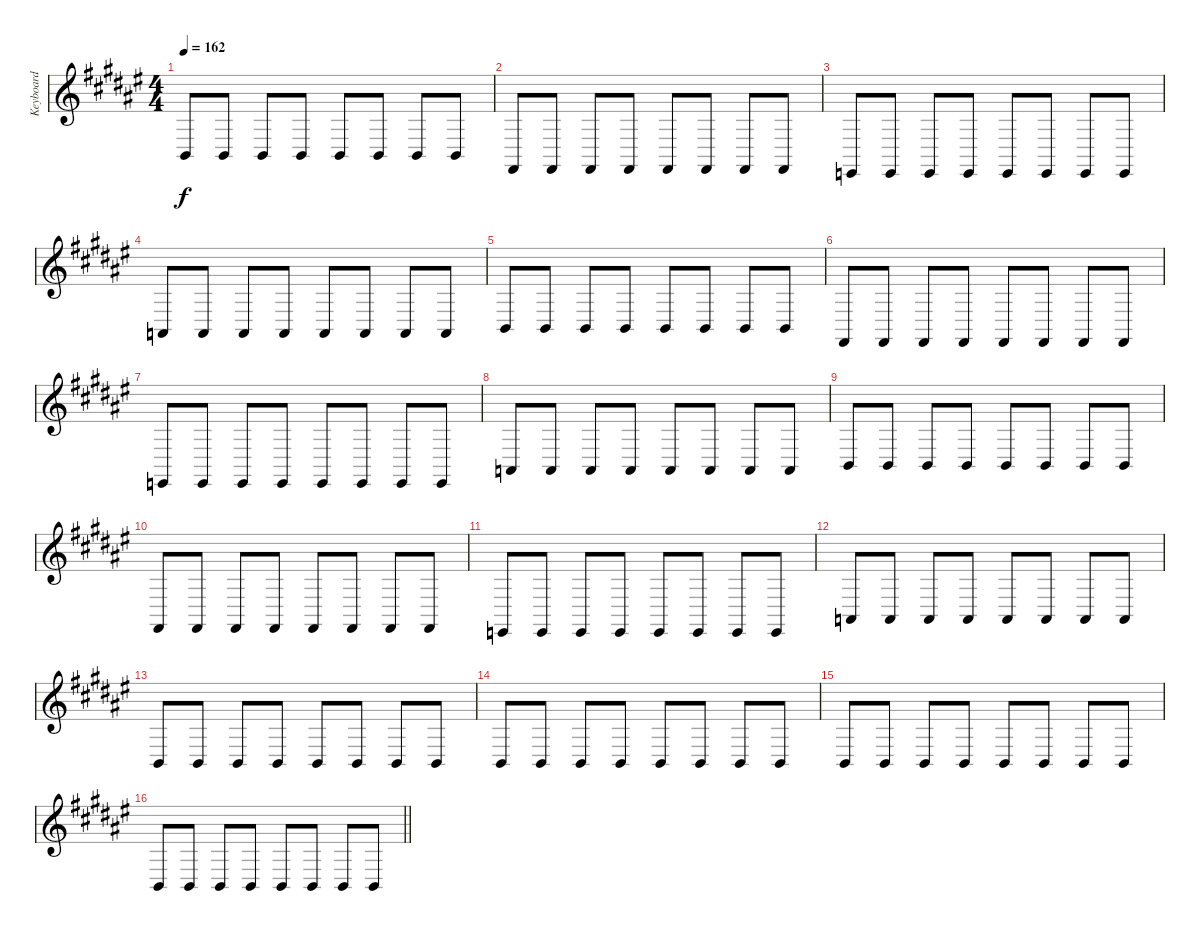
\track ("Keyboard" "Keyboard") {instrument lead2sawtooth}
\staff {score}
\tuning (E4 B3 G3 D3 A2 E2) {hide}
\ts (4 4)
\tempo 162
\clef g2
\ks f#
7.6.8{dy f} 7.6.8 7.6.8 7.6.8 7.6.8 7.6.8 7.6.8 7.6.8 |
2.6.8 2.6.8 2.6.8 2.6.8 2.6.8 2.6.8 2.6.8 2.6.8 |
0.6.8 0.6.8 0.6.8 0.6.8 0.6.8 0.6.8 0.6.8 0.6.8 |
5.6.8 5.6.8 5.6.8 5.6.8 5.6.8 5.6.8 5.6.8 5.6.8 |
7.6.8 7.6.8 7.6.8 7.6.8 7.6.8 7.6.8 7.6.8 7.6.8 |
2.6.8 2.6.8 2.6.8 2.6.8 2.6.8 2.6.8 2.6.8 2.6.8 |
0.6.8 0.6.8 0.6.8 0.6.8 0.6.8 0.6.8 0.6.8 0.6.8 |
5.6.8 5.6.8 5.6.8 5.6.8 5.6.8 5.6.8 5.6.8 5.6.8 |
7.6.8 7.6.8 7.6.8 7.6.8 7.6.8 7.6.8 7.6.8 7.6.8 |
2.6.8 2.6.8 2.6.8 2.6.8 2.6.8 2.6.8 2.6.8 2.6.8 |
0.6.8 0.6.8 0.6.8 0.6.8 0.6.8 0.6.8 0.6.8 0.6.8 |
5.6.8 5.6.8 5.6.8 5.6.8 5.6.8 5.6.8 5.6.8 5.6.8 |
7.6.8 7.6.8 7.6.8 7.6.8 7.6.8 7.6.8 7.6.8 7.6.8 |
7.6.8 7.6.8 7.6.8 7.6.8 7.6.8 7.6.8 7.6.8 7.6.8 |
7.6.8 7.6.8 7.6.8 7.6.8 7.6.8 7.6.8 7.6.8 7.6.8 |
\barLineRight lightlight
7.6.8 7.6.8 7.6.8 7.6.8 7.6.8 7.6.8 7.6.8 7.6.8
